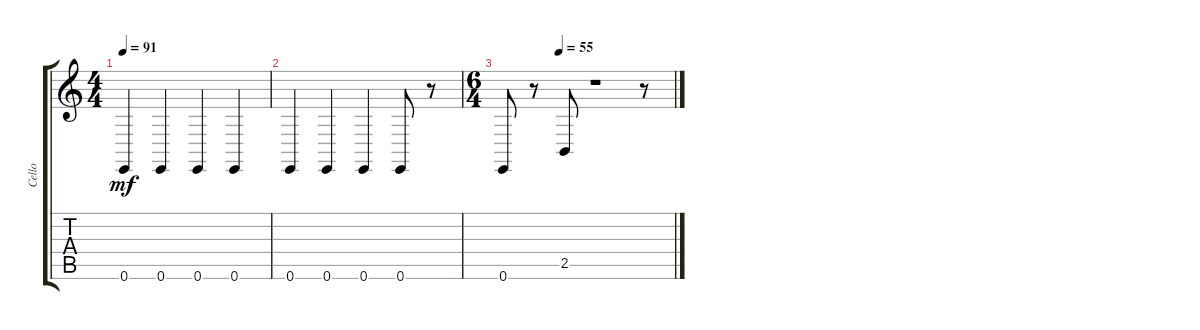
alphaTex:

\track ("Cello" "Cello") {instrument cello}
\staff {score tabs}
\tuning (E4 B3 G3 D3 A2 E2) {hide}
\ts (4 4)
\tempo 91
\clef g2
\ks c
0.6.4{dy mf} 0.6.4 0.6.4 0.6.4 |
0.6.4 0.6.4 0.6.4 0.6.8 r.8 |
\ts (6 4)
\tempo (55 0.3333333333333333)
0.6.8 r.8 2.5.8 r.1 r.8
